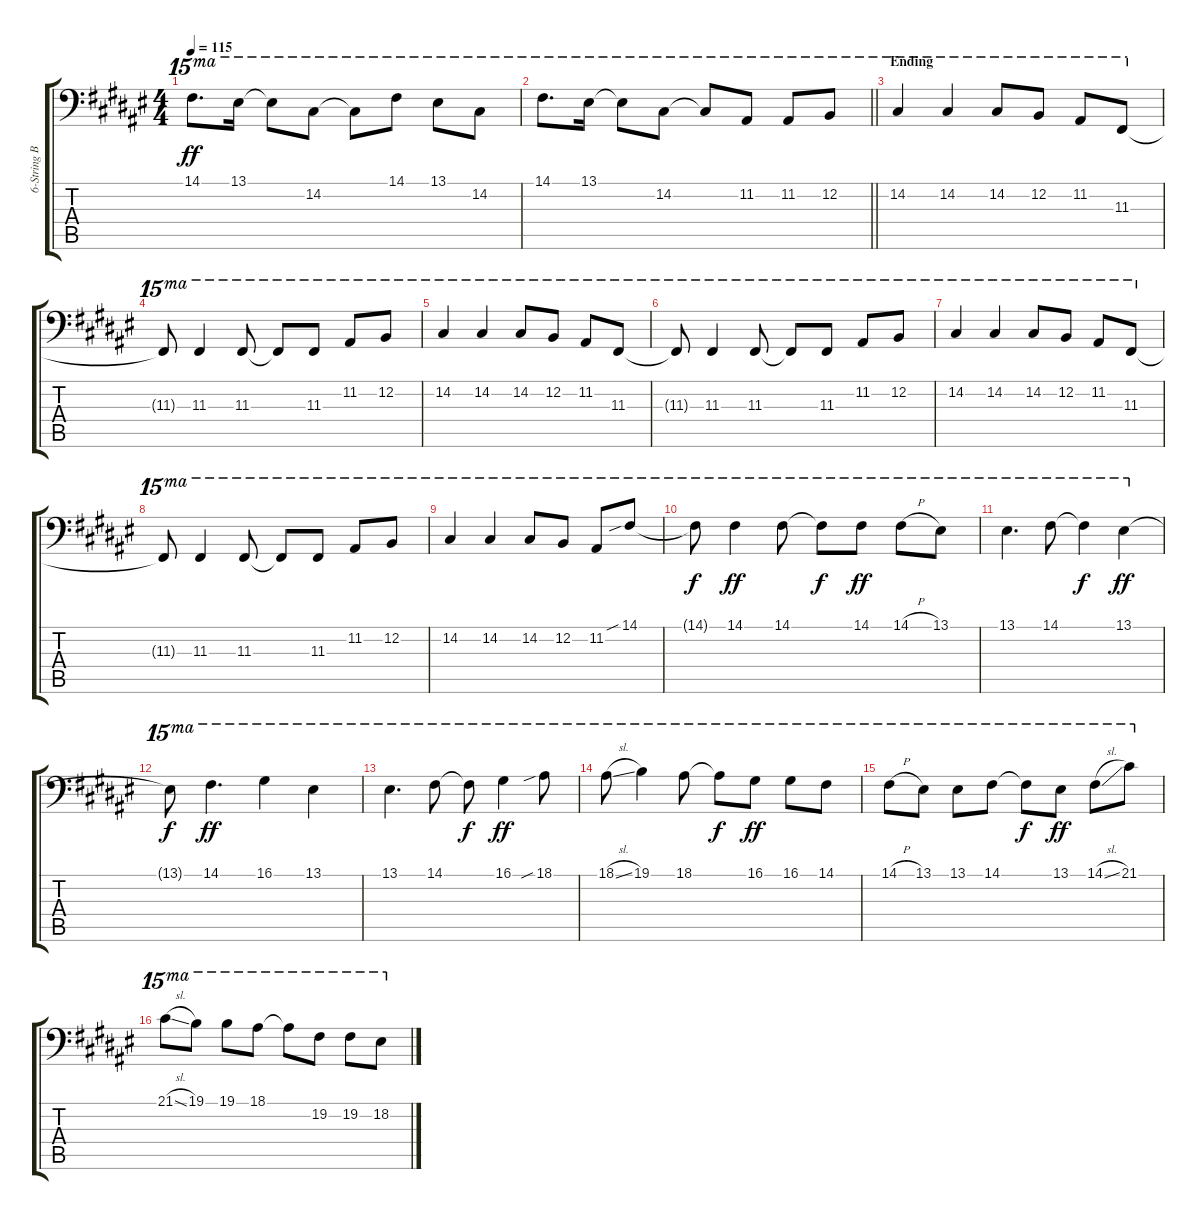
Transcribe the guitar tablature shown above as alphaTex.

\track ("6-String Bass I" "6-String B") {instrument electricbasspick}
\staff {score tabs}
\tuning (E3 B2 G2 D2 A1 E1) {hide}
\ts (4 4)
\tempo 115
\clef f4
\ks f#
14.1.8{d ot 15ma dy ff} 13.1.16{ot 15ma} 13.1{t}.8{ot 15ma} 14.2.8{ot 15ma} 14.2{t}.8{ot 15ma} 14.1.8{ot 15ma} 13.1.8{ot 15ma} 14.2.8{ot 15ma} |
\barLineRight lightlight
14.1.8{d ot 15ma} 13.1.16{ot 15ma} 13.1{t}.8{ot 15ma} 14.2.8{ot 15ma} 14.2{t}.8{ot 15ma} 11.2.8{ot 15ma} 11.2.8{ot 15ma} 12.2.8{ot 15ma} |
\section ("" "Ending")
14.2.4{ot 15ma} 14.2.4{ot 15ma} 14.2.8{ot 15ma} 12.2.8{ot 15ma} 11.2.8{ot 15ma} 11.3.8{ot 15ma} |
11.3{t}.8{ot 15ma} 11.3.4{ot 15ma} 11.3.8{ot 15ma} 11.3{t}.8{ot 15ma} 11.3.8{ot 15ma} 11.2.8{ot 15ma} 12.2.8{ot 15ma} |
14.2.4{ot 15ma} 14.2.4{ot 15ma} 14.2.8{ot 15ma} 12.2.8{ot 15ma} 11.2.8{ot 15ma} 11.3.8{ot 15ma} |
11.3{t}.8{ot 15ma} 11.3.4{ot 15ma} 11.3.8{ot 15ma} 11.3{t}.8{ot 15ma} 11.3.8{ot 15ma} 11.2.8{ot 15ma} 12.2.8{ot 15ma} |
14.2.4{ot 15ma} 14.2.4{ot 15ma} 14.2.8{ot 15ma} 12.2.8{ot 15ma} 11.2.8{ot 15ma} 11.3.8{ot 15ma} |
11.3{t}.8{ot 15ma} 11.3.4{ot 15ma} 11.3.8{ot 15ma} 11.3{t}.8{ot 15ma} 11.3.8{ot 15ma} 11.2.8{ot 15ma} 12.2.8{ot 15ma} |
14.2.4{ot 15ma} 14.2.4{ot 15ma} 14.2.8{ot 15ma} 12.2.8{ot 15ma} 11.2.8{ot 15ma} 14.1{sib}.8{ot 15ma} |
14.1{t}.8{ot 15ma dy f} 14.1.4{ot 15ma dy ff} 14.1.8{ot 15ma} 14.1{t}.8{ot 15ma dy f} 14.1.8{ot 15ma dy ff} 14.1{h}.8{ot 15ma} 13.1.8{ot 15ma} |
13.1.4{d ot 15ma} 14.1.8{ot 15ma} 14.1{t}.4{ot 15ma dy f} 13.1.4{ot 15ma dy ff} |
13.1{t}.8{ot 15ma dy f} 14.1.4{d ot 15ma dy ff} 16.1.4{ot 15ma} 13.1.4{ot 15ma} |
13.1.4{d ot 15ma} 14.1.8{ot 15ma} 14.1{t}.8{ot 15ma dy f} 16.1.4{ot 15ma dy ff} 18.1{sib}.8{ot 15ma} |
18.1{sl}.8{ot 15ma} 19.1.4{ot 15ma} 18.1.8{ot 15ma} 18.1{t}.8{ot 15ma dy f} 16.1.8{ot 15ma dy ff} 16.1.8{ot 15ma} 14.1.8{ot 15ma} |
14.1{h}.8{ot 15ma} 13.1.8{ot 15ma} 13.1.8{ot 15ma} 14.1.8{ot 15ma} 14.1{t}.8{ot 15ma dy f} 13.1.8{ot 15ma dy ff} 14.1{sl}.8{ot 15ma} 21.1.8{ot 15ma} |
21.1{sl}.8{ot 15ma} 19.1.8{ot 15ma} 19.1.8{ot 15ma} 18.1.8{ot 15ma} 18.1{t}.8{ot 15ma} 19.2.8{ot 15ma} 19.2.8{ot 15ma} 18.2.8{ot 15ma}
